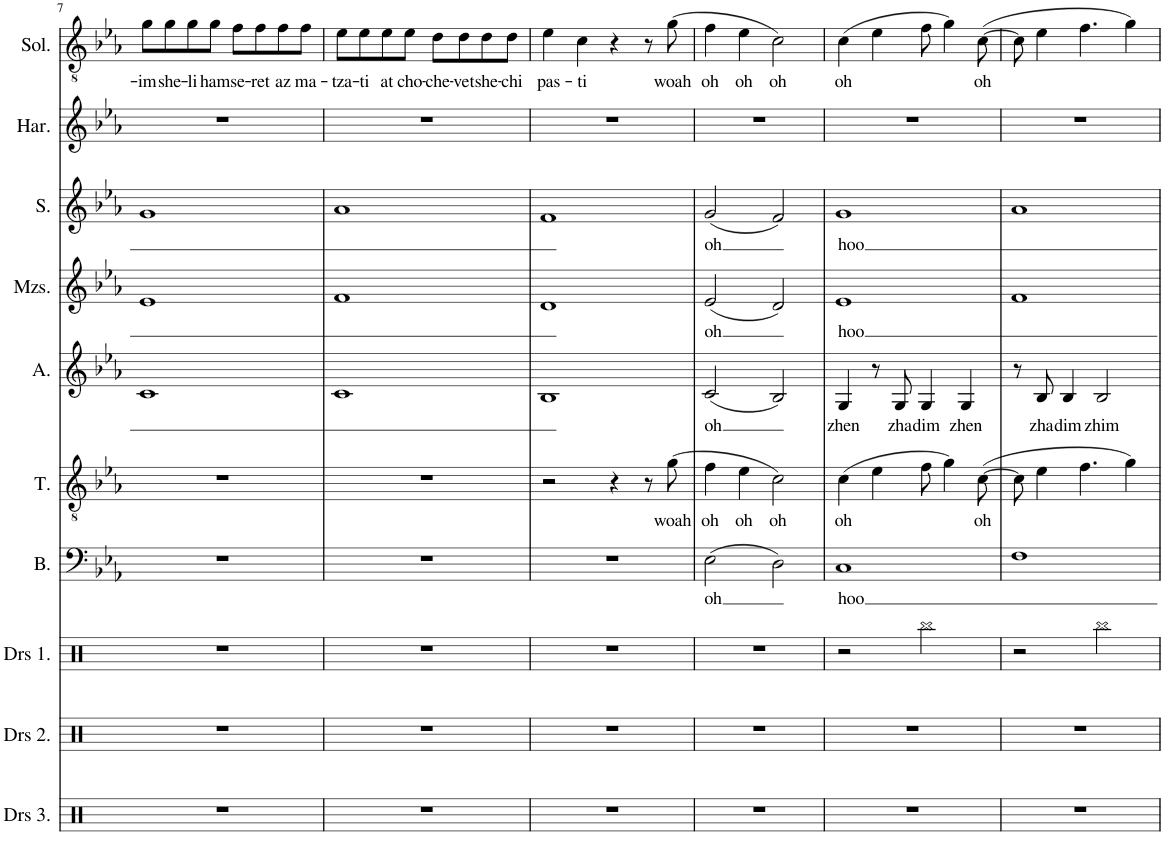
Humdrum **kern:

**kern	**kern	**kern	**kern	**text	**kern	**text	**kern	**text	**kern	**text	**kern	**text	**kern	**kern	**text
*part10	*part9	*part8	*part7	*part7	*part6	*part6	*part5	*part5	*part4	*part4	*part3	*part3	*part2	*part1	*part1
*staff10	*staff9	*staff8	*staff7	*staff7	*staff6	*staff6	*staff5	*staff5	*staff4	*staff4	*staff3	*staff3	*staff2	*staff1	*staff1
*I"Drumset Layer 3	*I"Drumset Layer 2	*I"Drumset Layer 1	*I"Bass	*	*I"Tenor	*	*I"Alto	*	*I"Mezzo-soprano	*	*I"Soprano	*	*I"Harmony	*I"Solo	*
*I'Drs 3.	*I'Drs 2.	*I'Drs 1.	*I'B.	*	*I'T.	*	*I'A.	*	*I'Mzs.	*	*I'S.	*	*I'Har.	*I'Sol.	*
!!LO:PB:g=z
*clefX	*clefX	*clefX	*clefF4	*	*clefGv2	*	*clefG2	*	*clefG2	*	*clefG2	*	*clefG2	*clefGv2	*
*k[]	*k[]	*k[]	*k[b-e-a-]	*	*k[b-e-a-]	*	*k[b-e-a-]	*	*k[b-e-a-]	*	*k[b-e-a-]	*	*k[b-e-a-]	*k[b-e-a-]	*
*M2/2	*M2/2	*M2/2	*M2/2	*	*M2/2	*	*M2/2	*	*M2/2	*	*M2/2	*	*M2/2	*M2/2	*
*met(c|)	*met(c|)	*met(c|)	*met(c|)	*	*met(c|)	*	*met(c|)	*	*met(c|)	*	*met(c|)	*	*met(c|)	*met(c|)	*
=7	=7	=7	=7	=7	=7	=7	=7	=7	=7	=7	=7	=7	=7	=7	=7
!	!	!	!	!	!	!	!	!	!	!	!	!	!	!	!LO:LY:b
1r	1r	1r	1r	.	1r	.	1c	.	1e-	.	1g	.	1r	8g\L	-im
!	!	!	!	!	!	!	!	!	!	!	!	!	!	!	!LO:LY:b
.	.	.	.	.	.	.	.	.	.	.	.	.	.	8g\	she-
!	!	!	!	!	!	!	!	!	!	!	!	!	!	!	!LO:LY:b
.	.	.	.	.	.	.	.	.	.	.	.	.	.	8g\	-li
!	!	!	!	!	!	!	!	!	!	!	!	!	!	!	!LO:LY:b
.	.	.	.	.	.	.	.	.	.	.	.	.	.	8g\J	ham
!	!	!	!	!	!	!	!	!	!	!	!	!	!	!	!LO:LY:b
.	.	.	.	.	.	.	.	.	.	.	.	.	.	8f\L	se-
!	!	!	!	!	!	!	!	!	!	!	!	!	!	!	!LO:LY:b
.	.	.	.	.	.	.	.	.	.	.	.	.	.	8f\	-ret
!	!	!	!	!	!	!	!	!	!	!	!	!	!	!	!LO:LY:b
.	.	.	.	.	.	.	.	.	.	.	.	.	.	8f\	az
!	!	!	!	!	!	!	!	!	!	!	!	!	!	!	!LO:LY:b
.	.	.	.	.	.	.	.	.	.	.	.	.	.	8f\J	ma-
=8	=8	=8	=8	=8	=8	=8	=8	=8	=8	=8	=8	=8	=8	=8	=8
!	!	!	!	!	!	!	!	!	!	!	!	!	!	!	!LO:LY:b
1r	1r	1r	1r	.	1r	.	1c	.	1f	.	1a-	.	1r	8e-\L	-tza-
!	!	!	!	!	!	!	!	!	!	!	!	!	!	!	!LO:LY:b
.	.	.	.	.	.	.	.	.	.	.	.	.	.	8e-\	-ti
!	!	!	!	!	!	!	!	!	!	!	!	!	!	!	!LO:LY:b
.	.	.	.	.	.	.	.	.	.	.	.	.	.	8e-\	at
!	!	!	!	!	!	!	!	!	!	!	!	!	!	!	!LO:LY:b
.	.	.	.	.	.	.	.	.	.	.	.	.	.	8e-\J	cho-
!	!	!	!	!	!	!	!	!	!	!	!	!	!	!	!LO:LY:b
.	.	.	.	.	.	.	.	.	.	.	.	.	.	8d\L	-che-
!	!	!	!	!	!	!	!	!	!	!	!	!	!	!	!LO:LY:b
.	.	.	.	.	.	.	.	.	.	.	.	.	.	8d\	-vet
!	!	!	!	!	!	!	!	!	!	!	!	!	!	!	!LO:LY:b
.	.	.	.	.	.	.	.	.	.	.	.	.	.	8d\	she-
!	!	!	!	!	!	!	!	!	!	!	!	!	!	!	!LO:LY:b
.	.	.	.	.	.	.	.	.	.	.	.	.	.	8d\J	-chi
=9	=9	=9	=9	=9	=9	=9	=9	=9	=9	=9	=9	=9	=9	=9	=9
!	!	!	!	!	!	!	!	!	!	!	!	!	!	!	!LO:LY:b
1r	1r	1r	1r	.	2r	.	1B-	.	1d	.	1f	.	1r	4e-\	pas-
!	!	!	!	!	!	!	!	!	!	!	!	!	!	!	!LO:LY:b
.	.	.	.	.	.	.	.	.	.	.	.	.	.	4c\	-ti
.	.	.	.	.	4r	.	.	.	.	.	.	.	.	4r	.
.	.	.	.	.	8r	.	.	.	.	.	.	.	.	8r	.
!	!	!	!	!	!	!LO:LY:b	!	!	!	!	!	!	!	!	!LO:LY:b
.	.	.	.	.	(8g\	woah	.	.	.	.	.	.	.	(8g\	woah
=10	=10	=10	=10	=10	=10	=10	=10	=10	=10	=10	=10	=10	=10	=10	=10
!	!	!	!	!LO:LY:b	!	!LO:LY:b	!	!LO:LY:b	!	!LO:LY:b	!	!LO:LY:b	!	!	!LO:LY:b
1r	1r	1r	(2E-\	oh	4f\	oh	(2c/	oh	(2e-/	oh	(2g/	oh	1r	4f\	oh
!	!	!	!	!	!	!LO:LY:b	!	!	!	!	!	!	!	!	!LO:LY:b
.	.	.	.	.	4e-\	oh	.	.	.	.	.	.	.	4e-\	oh
!	!	!	!	!	!	!LO:LY:b	!	!	!	!	!	!	!	!	!LO:LY:b
.	.	.	2D\)	.	2c\)	oh	2B-/)	.	2d/)	.	2f/)	.	.	2c\)	oh
=11	=11	=11	=11	=11	=11	=11	=11	=11	=11	=11	=11	=11	=11	=11	=11
!	!	!	!	!LO:LY:b	!	!LO:LY:b	!	!LO:LY:b	!	!LO:LY:b	!	!LO:LY:b	!	!	!LO:LY:b
1r	1r	2r	1C	hoo	(4c\	oh	4G/	zhen	1e-	hoo	1g	hoo	1r	(4c\	oh
.	.	.	.	.	4e-\	.	8r	.	.	.	.	.	.	4e-\	.
!	!	!	!	!	!	!	!	!LO:LY:b	!	!	!	!	!	!	!
.	.	.	.	.	.	.	8G/	zha	.	.	.	.	.	.	.
!	!	!	!	!	!	!	!	!LO:LY:b	!	!	!	!	!	!	!
.	.	2Rbb\	.	.	8f\	.	4G/	dim	.	.	.	.	.	8f\	.
.	.	.	.	.	4g\)	.	.	.	.	.	.	.	.	4g\)	.
!	!	!	!	!	!	!	!	!LO:LY:b	!	!	!	!	!	!	!
.	.	.	.	.	.	.	4G/	zhen	.	.	.	.	.	.	.
!	!	!	!	!	!	!LO:LY:b	!	!	!	!	!	!	!	!	!LO:LY:b
.	.	.	.	.	([8c\	oh	.	.	.	.	.	.	.	([8c\	oh
=12	=12	=12	=12	=12	=12	=12	=12	=12	=12	=12	=12	=12	=12	=12	=12
1r	1r	2r	1F	.	8c\]	.	8r	.	1f	.	1a-	.	1r	8c\]	.
!	!	!	!	!	!	!	!	!LO:LY:b	!	!	!	!	!	!	!
.	.	.	.	.	4e-\	.	8B-/	zha	.	.	.	.	.	4e-\	.
!	!	!	!	!	!	!	!	!LO:LY:b	!	!	!	!	!	!	!
.	.	.	.	.	.	.	4B-/	dim	.	.	.	.	.	.	.
.	.	.	.	.	4.f\	.	.	.	.	.	.	.	.	4.f\	.
!	!	!	!	!	!	!	!	!LO:LY:b	!	!	!	!	!	!	!
.	.	2Rbb\	.	.	.	.	2B-/	zhim	.	.	.	.	.	.	.
.	.	.	.	.	4g\)	.	.	.	.	.	.	.	.	4g\)	.
=	=	=	=	=	=	=	=	=	=	=	=	=	=	=	=
*-	*-	*-	*-	*-	*-	*-	*-	*-	*-	*-	*-	*-	*-	*-	*-
